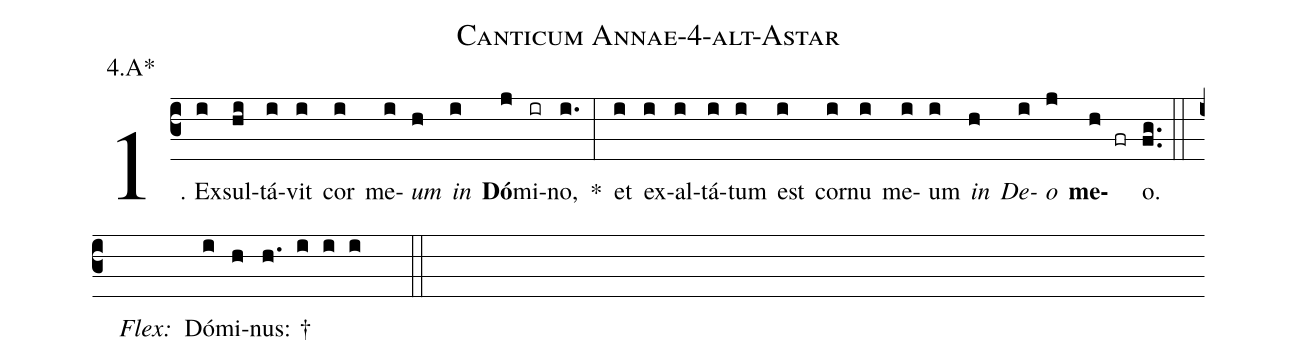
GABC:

name: Canticum Annae-4-alt-Astar;
annotation: 4.A*;
%%
(c3)1. Ex(i)sul(hi)tá(i)vit(i) cor(i) me(i)<i>um</i>(h) <i>in</i>(i) <b>Dó</b>(j)mi(ir)no,(i.) *(:) et(i) ex(i)al(i)tá(i)tum(i) est(i) cor(i)nu(i) me(i)um(i) <i>in</i>(h) <i>De</i>(i)<i>o</i>(j) <b>me</b>(h fr)o.(fg..) (::)
<i>Flex:</i>()  Dó(i)mi(h)nus: †(h. i i i  ::)
